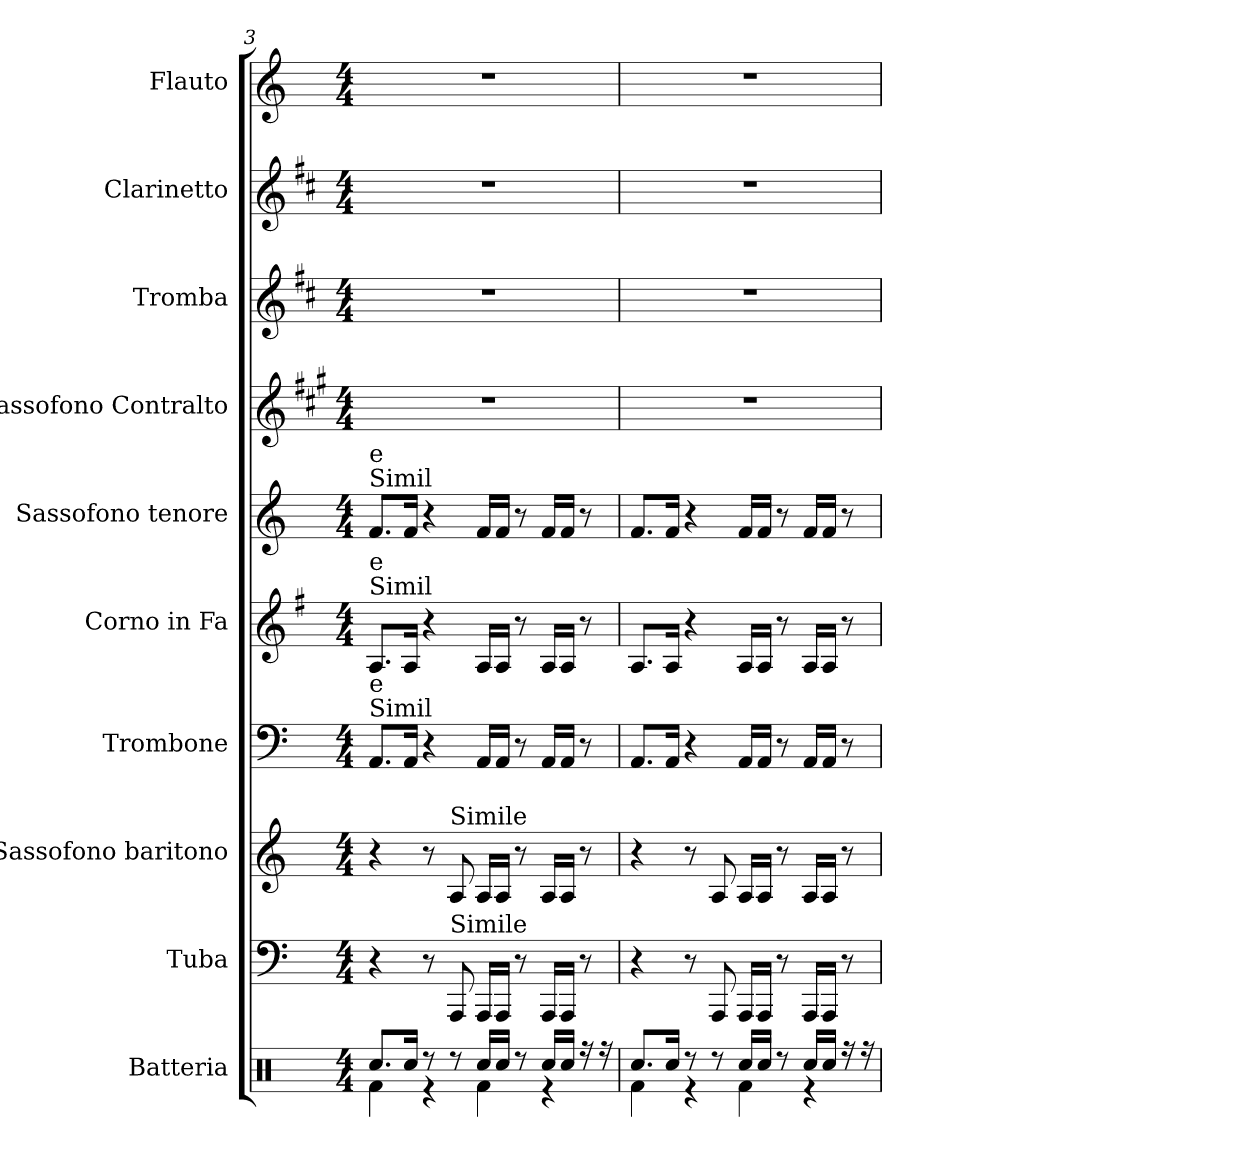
**kern	**kern	**kern	**kern	**kern	**kern	**kern	**kern	**kern	**kern
*part10	*part9	*part8	*part7	*part6	*part5	*part4	*part3	*part2	*part1
*staff10	*staff9	*staff8	*staff7	*staff6	*staff5	*staff4	*staff3	*staff2	*staff1
*I"Batteria	*I"Tuba	*I"Sassofono baritono	*I"Trombone	*I"Corno in Fa	*I"Sassofono tenore	*I"Sassofono Contralto	*I"Tromba	*I"Clarinetto	*I"Flauto
*I'Batt.	*I'Tba.	*	*I'Trb.	*I'Cor. Fa	*	*I'Alto	*I'Tr.	*I'Cl.	*I'Fl.
!!LO:PB:g=z
*clefX	*clefF4	*clefG2	*clefF4	*clefG2	*clefG2	*clefG2	*clefG2	*clefG2	*clefG2
*	*	*ITrd12c21	*	*ITrd4c7	*ITrd8c14	*ITrd5c9	*ITrd1c2	*ITrd1c2	*
*k[]	*k[]	*k[]	*k[]	*k[]	*k[]	*k[]	*k[]	*k[]	*k[]
*M4/4	*M4/4	*M4/4	*M4/4	*M4/4	*M4/4	*M4/4	*M4/4	*M4/4	*M4/4
=3	=3	=3	=3	=3	=3	=3	=3	=3	=3
*^	*	*	*	*	*	*	*	*	*
!	!	!	!	!	!	!LO:TX:a:t=Simil	!	!	!	!
!	!	!	!	!	!	!LO:TX:a:t=e	!	!	!	!
!	!	!	!	!	!LO:TX:a:t=Simil	!	!	!	!	!
!	!	!	!	!	!LO:TX:a:t=e	!	!	!	!	!
!	!	!	!	!LO:TX:a:t=Simil	!	!	!	!	!	!
!	!	!	!	!LO:TX:a:t=e	!	!	!	!	!	!
8.Rcc/L	4Rf\	4r	4r	8.AA/L	8.D/L	8.F/L	1r	1r	1r	1r
16Rcc/Jk	.	.	.	16AA/Jk	16D/Jk	16F/Jk	.	.	.	.
8r	4r	8r	8r	4r	4r	4r	.	.	.	.
!	!	!	!LO:TX:a:t=Simile	!	!	!	!	!	!	!
!	!	!LO:TX:a:t=Simile	!	!	!	!	!	!	!	!
8r	.	8AAA/	8AA/	.	.	.	.	.	.	.
16Rcc/LL	4Rf\	16AAA/LL	16AA/LL	16AA/LL	16D/LL	16F/LL	.	.	.	.
16Rcc/JJ	.	16AAA/JJ	16AA/JJ	16AA/JJ	16D/JJ	16F/JJ	.	.	.	.
8r	.	8r	8r	8r	8r	8r	.	.	.	.
16Rcc/LL	4r	16AAA/LL	16AA/LL	16AA/LL	16D/LL	16F/LL	.	.	.	.
16Rcc/JJ	.	16AAA/JJ	16AA/JJ	16AA/JJ	16D/JJ	16F/JJ	.	.	.	.
16r	.	8r	8r	8r	8r	8r	.	.	.	.
16r	.	.	.	.	.	.	.	.	.	.
=4	=4	=4	=4	=4	=4	=4	=4	=4	=4	=4
8.Rcc/L	4Rf\	4r	4r	8.AA/L	8.D/L	8.F/L	1r	1r	1r	1r
16Rcc/Jk	.	.	.	16AA/Jk	16D/Jk	16F/Jk	.	.	.	.
8r	4r	8r	8r	4r	4r	4r	.	.	.	.
8r	.	8AAA/	8AA/	.	.	.	.	.	.	.
16Rcc/LL	4Rf\	16AAA/LL	16AA/LL	16AA/LL	16D/LL	16F/LL	.	.	.	.
16Rcc/JJ	.	16AAA/JJ	16AA/JJ	16AA/JJ	16D/JJ	16F/JJ	.	.	.	.
8r	.	8r	8r	8r	8r	8r	.	.	.	.
16Rcc/LL	4r	16AAA/LL	16AA/LL	16AA/LL	16D/LL	16F/LL	.	.	.	.
16Rcc/JJ	.	16AAA/JJ	16AA/JJ	16AA/JJ	16D/JJ	16F/JJ	.	.	.	.
16r	.	8r	8r	8r	8r	8r	.	.	.	.
16r	.	.	.	.	.	.	.	.	.	.
*v	*v	*	*	*	*	*	*	*	*	*
=	=	=	=	=	=	=	=	=	=
*-	*-	*-	*-	*-	*-	*-	*-	*-	*-
